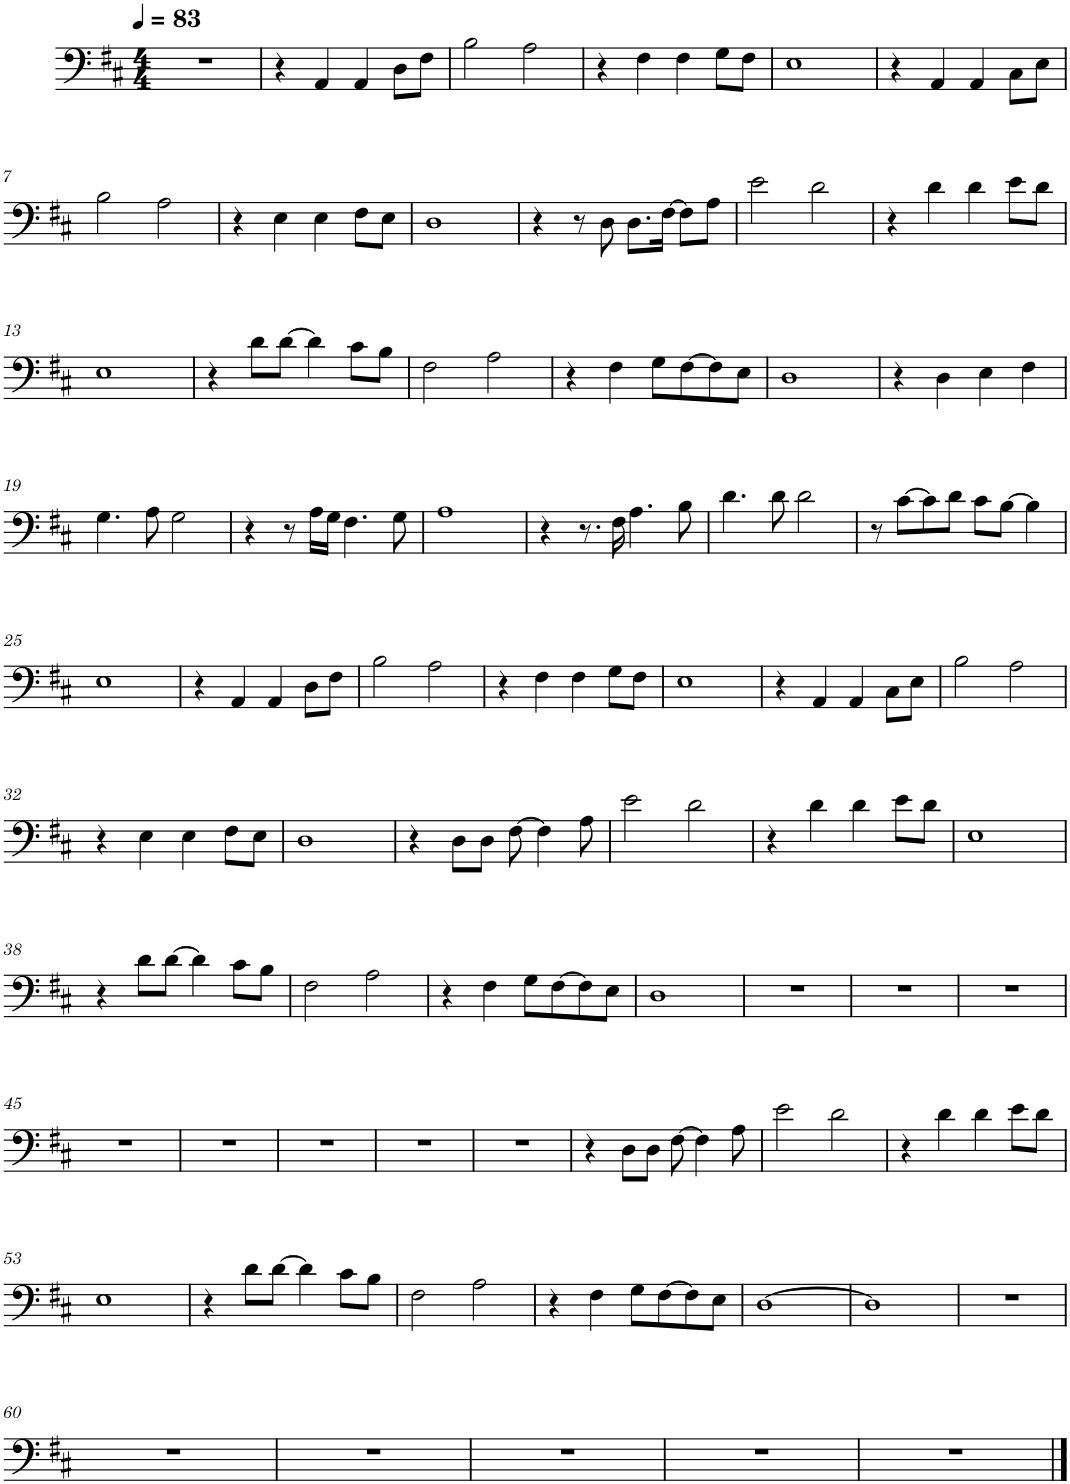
**kern
*part1
*staff1
*I"Piano
*I'Pno.
*clefF4
*k[f#c#]
*M4/4
*MM83
=1
1r
=2
4r
4AA/
4AA/
8D\L
8F#\J
=3
2B\
2A\
=4
4r
4F#\
4F#\
8G\L
8F#\J
=5
1E
=6
4r
4AA/
4AA/
8C#\L
8E\J
!!LO:LB:g=z
=7
2B\
2A\
=8
4r
4E\
4E\
8F#\L
8E\J
=9
1D
=10
4r
8r
8D\
8.D\L
[16F#\Jk
8F#\L]
8A\J
=11
2e\
2d\
=12
4r
4d\
4d\
8e\L
8d\J
!!LO:LB:g=z
=13
1E
=14
4r
8d\L
[8d\J
4d\]
8c#\L
8B\J
=15
2F#\
2A\
=16
4r
4F#\
8G\L
[8F#\
8F#\]
8E\J
=17
1D
=18
4r
4D\
4E\
4F#\
!!LO:LB:g=z
=19
4.G\
8A\
2G\
=20
4r
8r
16A\LL
16G\JJ
4.F#\
8G\
=21
1A
=22
4r
8.r
16F#\
4.A\
8B\
=23
4.d\
8d\
2d\
=24
8r
[8c#\L
8c#\]
8d\J
8c#\L
[8B\J
4B\]
!!LO:LB:g=z
=25
1E
=26
4r
4AA/
4AA/
8D\L
8F#\J
=27
2B\
2A\
=28
4r
4F#\
4F#\
8G\L
8F#\J
=29
1E
=30
4r
4AA/
4AA/
8C#\L
8E\J
=31
2B\
2A\
!!LO:LB:g=z
=32
4r
4E\
4E\
8F#\L
8E\J
=33
1D
=34
4r
8D\L
8D\J
[8F#\
4F#\]
8A\
=35
2e\
2d\
=36
4r
4d\
4d\
8e\L
8d\J
=37
1E
!!LO:LB:g=z
=38
4r
8d\L
[8d\J
4d\]
8c#\L
8B\J
=39
2F#\
2A\
=40
4r
4F#\
8G\L
[8F#\
8F#\]
8E\J
=41
1D
=42
1r
=43
1r
=44
1r
!!LO:LB:g=z
=45
1r
=46
1r
=47
1r
=48
1r
=49
1r
=50
4r
8D\L
8D\J
[8F#\
4F#\]
8A\
=51
2e\
2d\
=52
4r
4d\
4d\
8e\L
8d\J
!!LO:LB:g=z
=53
1E
=54
4r
8d\L
[8d\J
4d\]
8c#\L
8B\J
=55
2F#\
2A\
=56
4r
4F#\
8G\L
[8F#\
8F#\]
8E\J
=57
[1D
=58
1D]
=59
1r
!!LO:LB:g=z
=60
1r
=61
1r
=62
1r
=63
1r
=64
1r
==
*-
